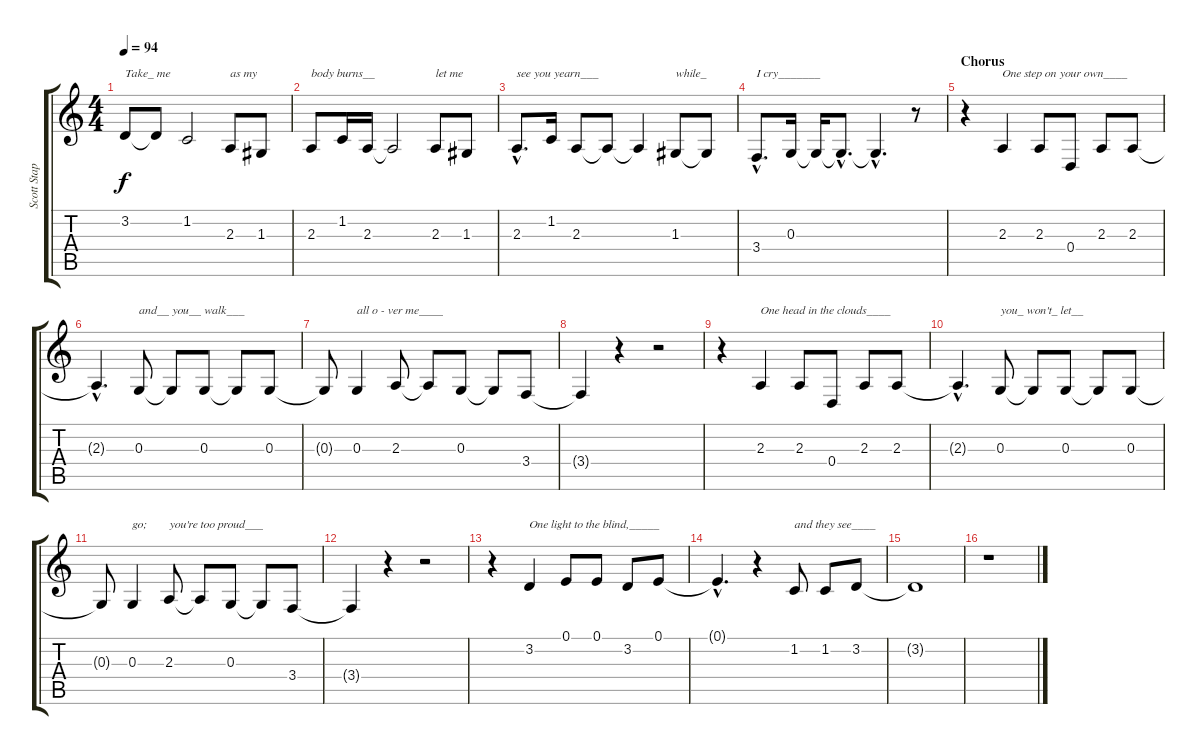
\track ("Scott Stapp" "Scott Stap") {instrument lead6voice}
\staff {score tabs}
\tuning (E4 B3 G3 D3 A2 E2) {hide}
\ts (4 4)
\tempo 94
\clef g2
\ks c
3.2.8{txt "Take_ me" dy f} 3.2{t}.8 1.2.2 2.3.8{txt "as my"} 1.3.8 |
2.3.8{txt "body burns__"} 1.2.16 2.3.16 2.3{t}.2 2.3.8{txt "let me"} 1.3.8 |
2.3{hac}.8{d txt "see you yearn___"} 1.2.16 2.3.8 2.3{t}.8 2.3{t}.4 1.3.8{txt "while_"} 1.3{t}.8 |
3.4{hac}.8{d txt "I cry_______"} 0.3.16 0.3{t}.16 0.3{hac t}.8{d} 0.3{hac t}.4{d} r.8 |
\section ("" "Chorus")
r.4 2.3.4{txt "One step on your own____"} 2.3.8 0.4.8 2.3.8 2.3.8 |
2.3{hac t}.4{d} 0.3.8{txt "and__ you__ walk___"} 0.3{t}.8 0.3.8 0.3{t}.8 0.3.8 |
0.3{t}.8 0.3.4{txt "all o - ver me____"} 2.3.8 2.3{t}.8 0.3.8 0.3{t}.8 3.4.8 |
3.4{t}.4 r.4 r.2 |
r.4 2.3.4{txt "One head in the clouds____"} 2.3.8 0.4.8 2.3.8 2.3.8 |
2.3{hac t}.4{d} 0.3.8{txt "you_ won't_ let__"} 0.3{t}.8 0.3.8 0.3{t}.8 0.3.8 |
0.3{t}.8 0.3.4{txt "go;"} 2.3.8{txt "you're too proud___"} 2.3{t}.8 0.3.8 0.3{t}.8 3.4.8 |
3.4{t}.4 r.4 r.2 |
r.4 3.2.4{txt "One light to the blind,_____"} 0.1.8 0.1.8 3.2.8 0.1.8 |
0.1{hac t}.4{d} r.4 1.2.8{txt "and they see____"} 1.2.8 3.2.8 |
3.2{t}.1 |
r.1
